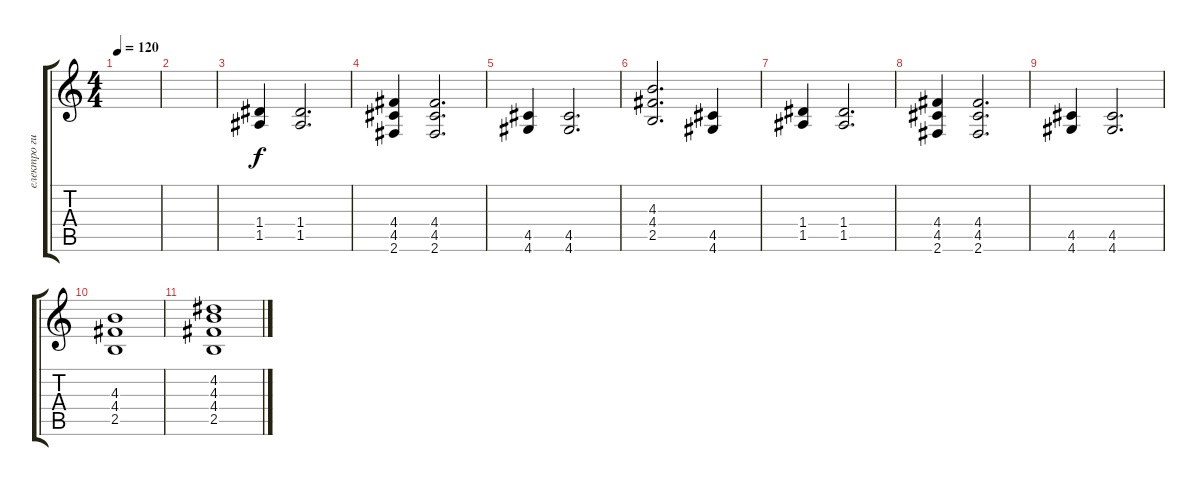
\track ("електро гитара" "електро ги") {instrument acousticguitarsteel}
\staff {score tabs}
\tuning (E4 B3 G3 D3 A2 E2) {hide}
\ts (4 4)
\tempo 120
\clef g2
\ks c
|
|
(1.4 1.5).4 (1.4 1.5).2{d} |
(4.4 4.5 2.6).4 (4.4 4.5 2.6).2{d} |
(4.5 4.6).4 (4.5 4.6).2{d} |
(4.3 4.4 2.5).2{d} (4.5 4.6).4 |
(1.4 1.5).4 (1.4 1.5).2{d} |
(4.4 4.5 2.6).4 (4.4 4.5 2.6).2{d} |
(4.5 4.6).4 (4.5 4.6).2{d} |
(4.3 4.4 2.5).1 |
(4.2 4.3 4.4 2.5).1
